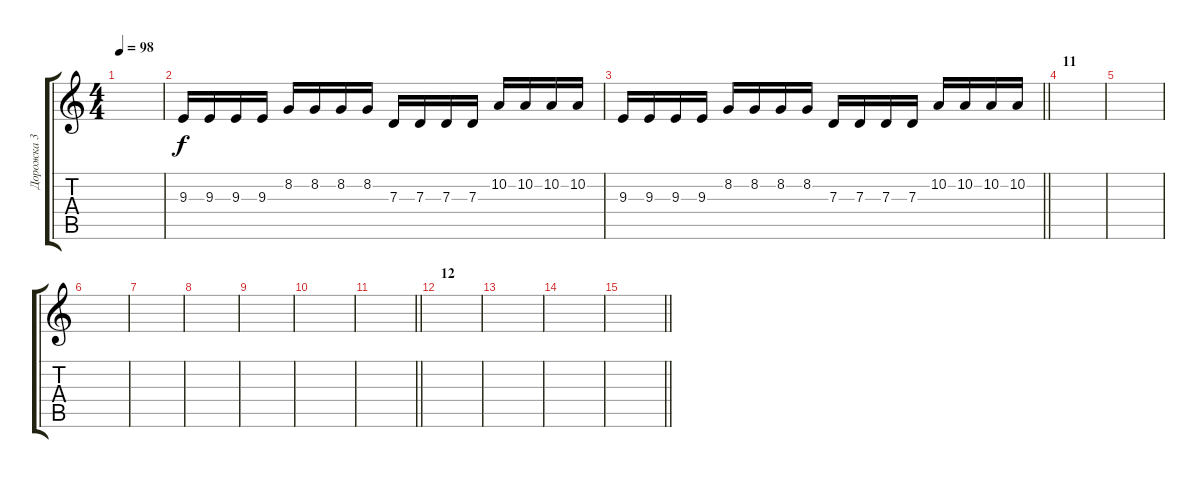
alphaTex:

\track ("Дорожка 3" "Дорожка 3") {instrument lead6voice}
\staff {score tabs}
\tuning (E4 B3 G3 D3 A2 E2) {hide}
\ts (4 4)
\tempo 98
\clef g2
\ks c
|
9.3.16{instrument distortionguitar} 9.3.16 9.3.16 9.3.16 8.2.16 8.2.16 8.2.16 8.2.16 7.3.16 7.3.16 7.3.16 7.3.16 10.2.16 10.2.16 10.2.16 10.2.16 |
\barLineRight lightlight
9.3.16 9.3.16 9.3.16 9.3.16 8.2.16 8.2.16 8.2.16 8.2.16 7.3.16 7.3.16 7.3.16 7.3.16 10.2.16 10.2.16 10.2.16 10.2.16 |
\section ("" "11")
|
|
|
|
|
|
|
\barLineRight lightlight
|
\section ("" "12")
|
|
|
\barLineRight lightlight
